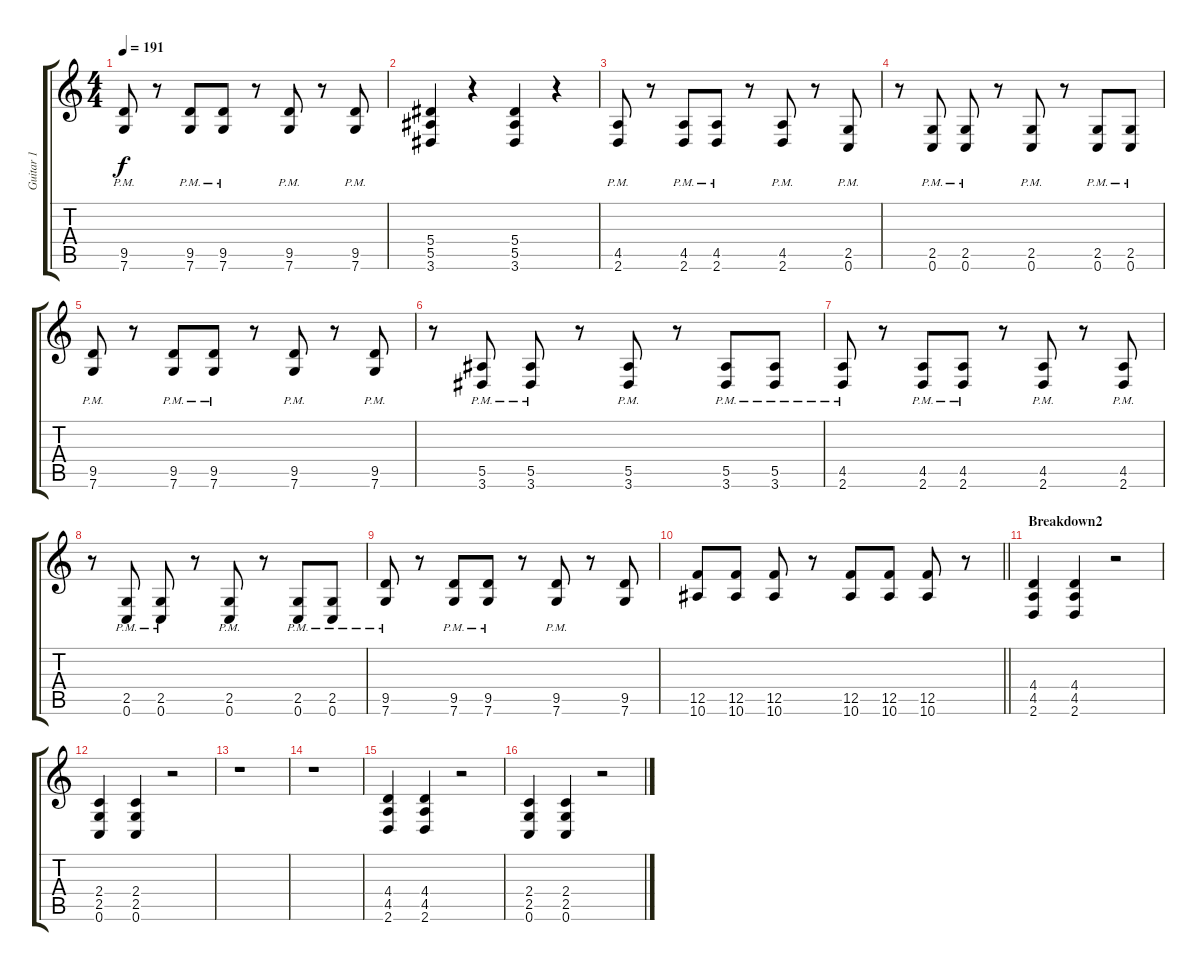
\track ("Guitar 1" "Guitar 1") {instrument distortionguitar}
\staff {score tabs}
\tuning (C4 G3 Eb3 Bb2 F2 C2) {hide}
\ts (4 4)
\tempo 191
\clef g2
\ks c
(9.5{pm} 7.6{pm}).8{dy f} r.8 (9.5{pm} 7.6{pm}).8 (9.5{pm} 7.6{pm}).8 r.8 (9.5{pm} 7.6{pm}).8 r.8 (9.5{pm} 7.6{pm}).8 |
(5.4 5.5 3.6).4 r.4 (5.4 5.5 3.6).4 r.4 |
(4.5{pm} 2.6{pm}).8 r.8 (4.5{pm} 2.6{pm}).8 (4.5{pm} 2.6{pm}).8 r.8 (4.5{pm} 2.6{pm}).8 r.8 (2.5{pm} 0.6{pm}).8 |
r.8 (2.5{pm} 0.6{pm}).8 (2.5{pm} 0.6{pm}).8 r.8 (2.5{pm} 0.6{pm}).8 r.8 (2.5{pm} 0.6{pm}).8 (2.5{pm} 0.6{pm}).8 |
(9.5{pm} 7.6{pm}).8 r.8 (9.5{pm} 7.6{pm}).8 (9.5{pm} 7.6{pm}).8 r.8 (9.5{pm} 7.6{pm}).8 r.8 (9.5{pm} 7.6{pm}).8 |
r.8 (5.5{pm} 3.6{pm}).8 (5.5{pm} 3.6{pm}).8 r.8 (5.5{pm} 3.6{pm}).8 r.8 (5.5{pm} 3.6{pm}).8 (5.5{pm} 3.6{pm}).8 |
(4.5{pm} 2.6{pm}).8 r.8 (4.5{pm} 2.6{pm}).8 (4.5{pm} 2.6{pm}).8 r.8 (4.5{pm} 2.6{pm}).8 r.8 (4.5{pm} 2.6{pm}).8 |
r.8 (2.5{pm} 0.6{pm}).8 (2.5{pm} 0.6{pm}).8 r.8 (2.5{pm} 0.6{pm}).8 r.8 (2.5{pm} 0.6{pm}).8 (2.5{pm} 0.6{pm}).8 |
(9.5{pm} 7.6{pm}).8 r.8 (9.5{pm} 7.6{pm}).8 (9.5{pm} 7.6{pm}).8 r.8 (9.5{pm} 7.6{pm}).8 r.8 (9.5 7.6).8 |
\barLineRight lightlight
(12.5 10.6).8 (12.5 10.6).8 (12.5 10.6).8 r.8 (12.5 10.6).8 (12.5 10.6).8 (12.5 10.6).8 r.8 |
\section ("" "Breakdown2")
(4.4 4.5 2.6).4 (4.4 4.5 2.6).4 r.2 |
(2.4 2.5 0.6).4 (2.4 2.5 0.6).4 r.2 |
r.1 |
r.1 |
(4.4 4.5 2.6).4 (4.4 4.5 2.6).4 r.2 |
(2.4 2.5 0.6).4 (2.4 2.5 0.6).4 r.2
